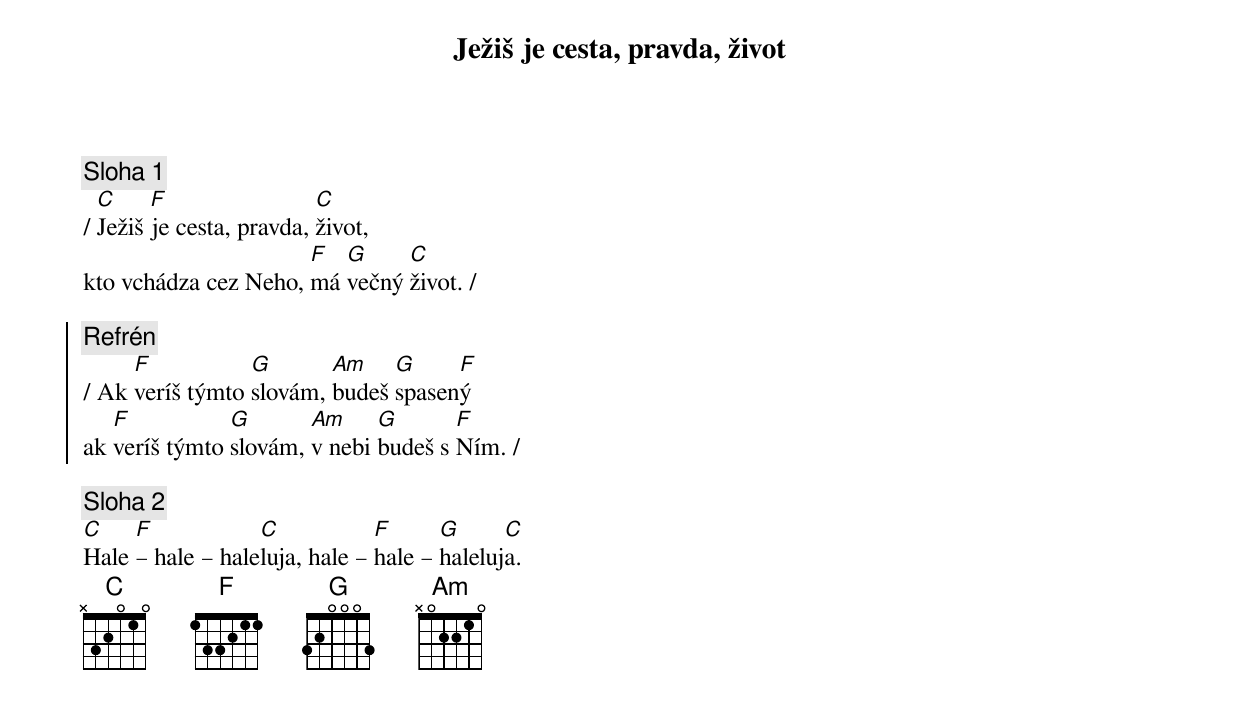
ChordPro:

{title: Ježiš je cesta, pravda, život}

{sov}
{comment: Sloha 1}
/ [C]Ježiš [F]je cesta, pravda, [C]život,
kto vchádza cez Neho, [F]má [G]večný [C]život. /
{eov}

{soc}
{comment: Refrén}
/ Ak [F]veríš týmto [G]slovám, [Am]budeš [G]spasen[F]ý
ak [F]veríš týmto [G]slovám, [Am]v nebi [G]budeš s [F]Ním. /
{eoc}

{sov}
{comment: Sloha 2}
[C]Hale [F]– hale – hale[C]luja, hale – [F]hale – [G]haleluj[C]a.
{eov}
